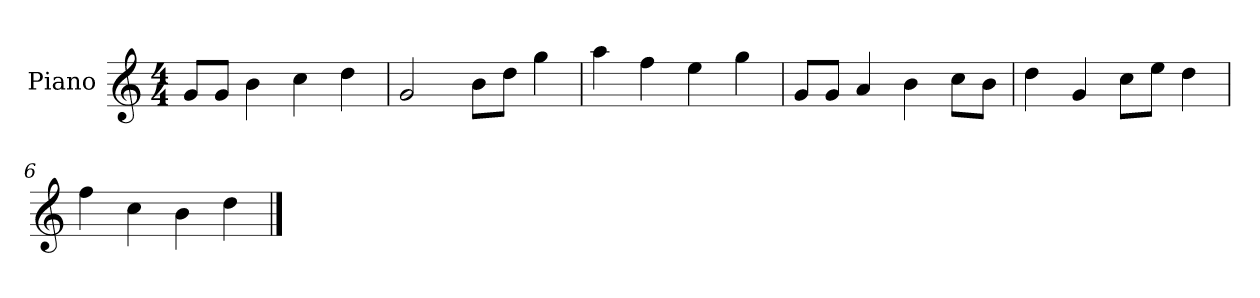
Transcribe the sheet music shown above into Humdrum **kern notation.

**kern
*part1
*staff1
*I"Piano
*I'P-no
*clefG2
*k[]
*M4/4
*MM90
=1
8g/L
8g/J
4b\
4cc\
4dd\
=2
2g/
8b\L
8dd\J
4gg\
=3
4aa\
4ff\
4ee\
4gg\
=4
8g/L
8g/J
4a/
4b\
8cc\L
8b\J
=5
4dd\
4g/
8cc\L
8ee\J
4dd\
=6
4ff\
4cc\
4b\
4dd\
==
*-
